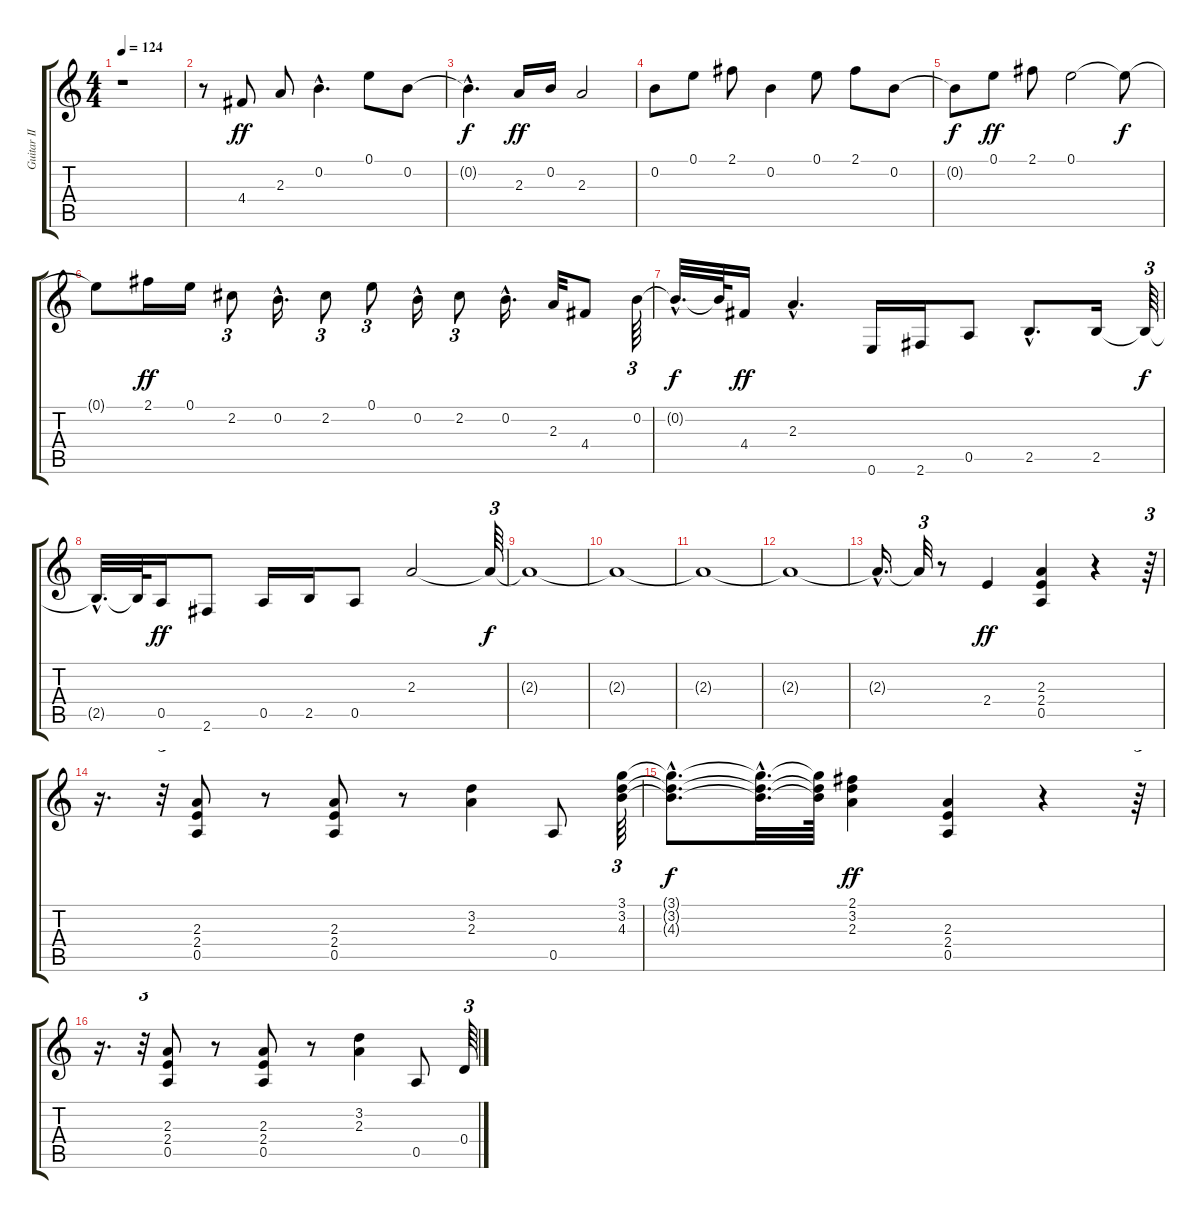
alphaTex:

\track ("Guitar II" "Guitar II") {instrument distortionguitar}
\staff {score tabs}
\tuning (E4 B3 G3 D3 A2 E2) {hide}
\ts (4 4)
\tempo 124
\clef g2
\ks c
r.1{dy ff} |
r.8 4.4.8 2.3.8 0.2{hac}.4{d} 0.1.8 0.2.8 |
0.2{hac t}.4{d dy f} 2.3.16{dy ff} 0.2.16 2.3.2 |
0.2.8 0.1.8 2.1.8 0.2.4 0.1.8 2.1.8 0.2.8 |
0.2{t}.8{dy f} 0.1.8{dy ff} 2.1.8 0.1.2 0.1{t}.8{dy f} |
0.1{t}.8 2.1.16{dy ff} 0.1.16 2.2.8{tu (3 2)} 0.2{hac}.16{d} 2.2.8{tu (3 2)} 0.1.8{tu (3 2)} 0.2{hac}.16 2.2.8{tu (3 2)} 0.2{hac}.16{d} 2.3.32 4.4.8 0.2.64{tu (3 2)} |
0.2{hac t}.32{d dy f} 0.2{t}.64 4.4.16{dy ff} 2.3{hac}.4{d} 0.6.16 2.6.16 0.5.8 2.5{hac}.8{d} 2.5.16 2.5{t}.64{tu (3 2) dy f} |
2.5{hac t}.32{d} 2.5{t}.64 0.5.16{dy ff} 2.6.8 0.5.16 2.5.16 0.5.8 2.3.2 2.3{t}.64{tu (3 2) dy f} |
2.3{t}.1 |
2.3{t}.1 |
2.3{t}.1 |
2.3{t}.1 |
2.3{hac t}.16{d} 2.3{t}.32{tu (3 2)} r.8 2.4.4{dy ff} (2.3 2.4 0.5).4 r.4 r.64{tu (3 2)} |
r.16{d} r.32{tu (3 2)} (2.3 2.4 0.5).8 r.8 (2.3 2.4 0.5).8 r.8 (3.2 2.3).4 0.5.8 (3.1 3.2 4.3).64{tu (3 2)} |
(3.1{hac t} 3.2{hac t} 4.3{hac t}).8{d dy f} (3.1{hac t} 3.2{hac t} 4.3{hac t}).32{d} (3.1{t} 3.2{t} 4.3{t}).64 (2.1 3.2 2.3).4{dy ff} (2.3 2.4 0.5).4 r.4 r.64{tu (3 2)} |
r.16{d} r.32{tu (3 2)} (2.3 2.4 0.5).8 r.8 (2.3 2.4 0.5).8 r.8 (3.2 2.3).4 0.5.8 0.4.64{tu (3 2)}
